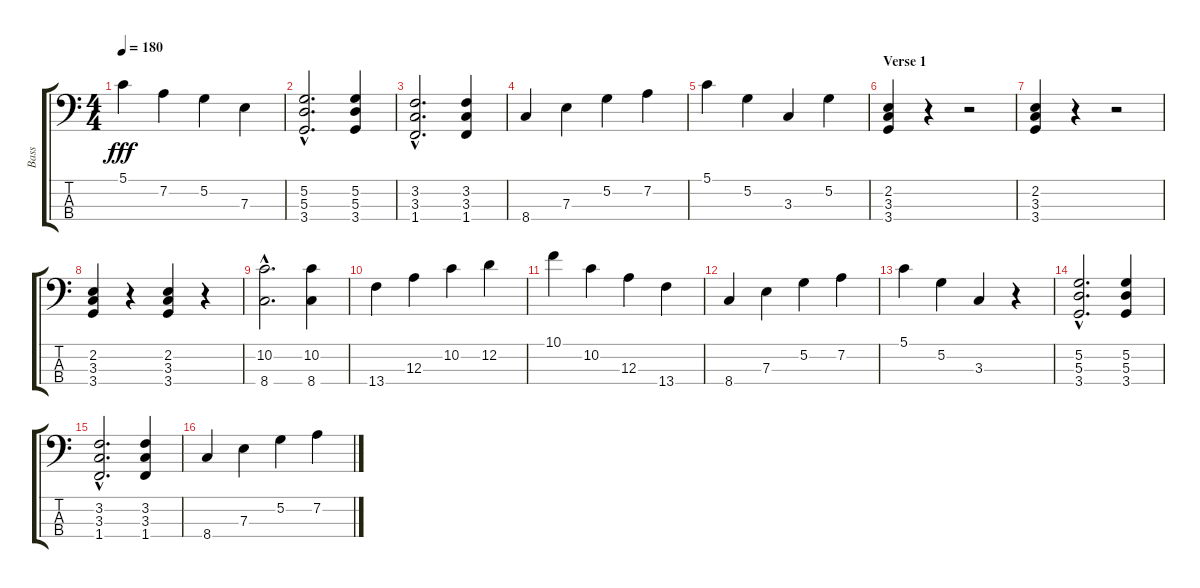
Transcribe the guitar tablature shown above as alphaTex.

\track ("Bass" "Bass") {instrument acousticbass}
\staff {score tabs}
\tuning (G2 D2 A1 E1) {hide}
\ts (4 4)
\tempo 180
\clef f4
\ks c
5.1.4{dy fff} 7.2.4 5.2.4 7.3.4 |
(5.2{hac} 5.3{hac} 3.4{hac}).2{d} (5.2 5.3 3.4).4 |
(3.2{hac} 3.3{hac} 1.4{hac}).2{d} (3.2 3.3 1.4).4 |
8.4.4 7.3.4 5.2.4 7.2.4 |
5.1.4 5.2.4 3.3.4 5.2.4 |
\section ("" "Verse 1")
(2.2 3.3 3.4).4 r.4 r.2 |
(2.2 3.3 3.4).4 r.4 r.2 |
(2.2 3.3 3.4).4 r.4 (2.2 3.3 3.4).4 r.4 |
(10.2{hac} 8.4{hac}).2{d} (10.2 8.4).4 |
13.4.4 12.3.4 10.2.4 12.2.4 |
10.1.4 10.2.4 12.3.4 13.4.4 |
8.4.4 7.3.4 5.2.4 7.2.4 |
5.1.4 5.2.4 3.3.4 r.4 |
(5.2{hac} 5.3{hac} 3.4{hac}).2{d} (5.2 5.3 3.4).4 |
(3.2{hac} 3.3{hac} 1.4{hac}).2{d} (3.2 3.3 1.4).4 |
8.4.4 7.3.4 5.2.4 7.2.4
